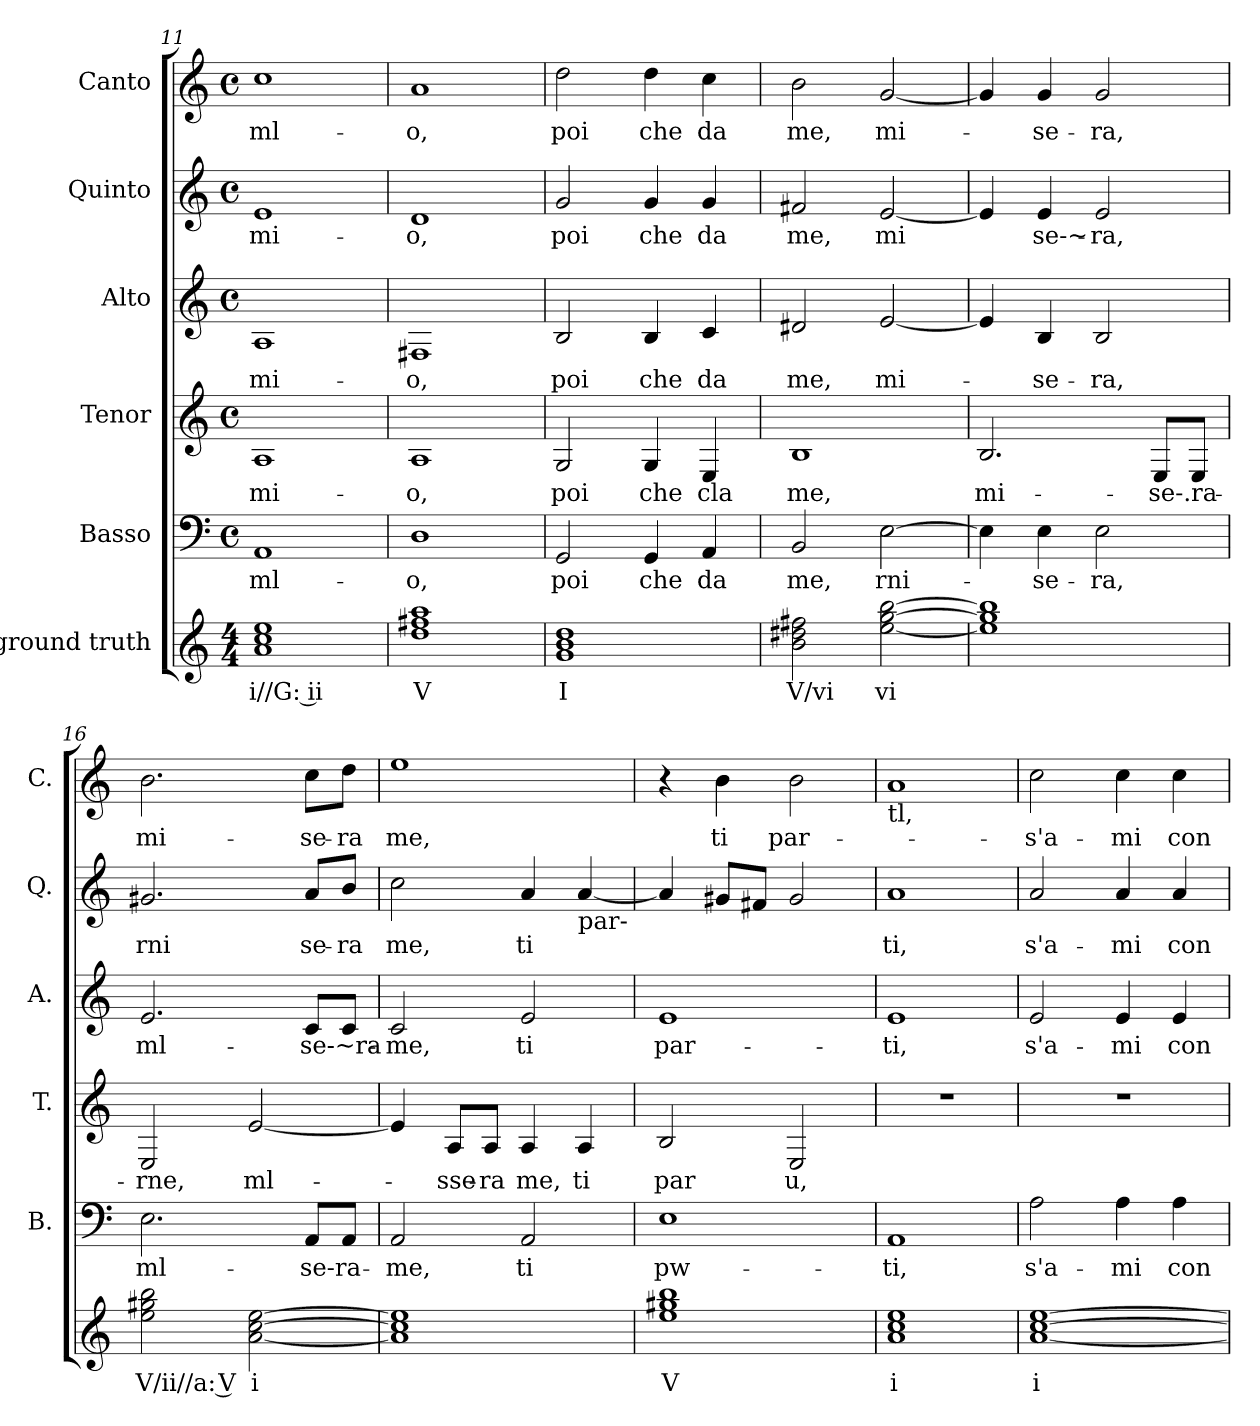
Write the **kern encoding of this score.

**kern	**text	**kern	**text	**kern	**text	**kern	**text	**kern	**text	**kern	**text
*part6	*part6	*part5	*part5	*part4	*part4	*part3	*part3	*part2	*part2	*part1	*part1
*staff6	*staff6	*staff5	*staff5	*staff4	*staff4	*staff3	*staff3	*staff2	*staff2	*staff1	*staff1
*I"ground truth	*	*I"Basso	*	*I"Tenor	*	*I"Alto	*	*I"Quinto	*	*I"Canto	*
*	*	*I'B.	*	*I'T.	*	*I'A.	*	*I'Q.	*	*I'C.	*
*	*	*clefF4	*	*clefG2	*	*clefG2	*	*clefG2	*	*clefG2	*
*k[]	*	*k[]	*	*k[]	*	*k[]	*	*k[]	*	*k[]	*
*M4/4	*	*M4/4	*	*M4/4	*	*M4/4	*	*M4/4	*	*M4/4	*
*	*	*met(c)	*	*met(c)	*	*met(c)	*	*met(c)	*	*met(c)	*
=11	=11	=11	=11	=11	=11	=11	=11	=11	=11	=11	=11
!	!	!	!LO:LY:b	!	!	!	!	!	!	!	!
!	!	!	!	!	!LO:LY:b	!	!	!	!	!	!
!	!	!	!	!	!	!	!LO:LY:b	!	!	!	!
!	!	!	!	!	!	!	!	!	!LO:LY:b	!	!
!	!	!	!	!	!	!	!	!	!	!	!LO:LY:b
1a 1cc 1ee	i//G: ii	1AA	-ml-	1A	-mi-	1A	-mi-	1e	-mi-	1cc	-ml-
!!LO:LB:g=z
=12	=12	=12	=12	=12	=12	=12	=12	=12	=12	=12	=12
!	!	!	!LO:LY:b	!	!	!	!	!	!	!	!
!	!	!	!	!	!LO:LY:b	!	!	!	!	!	!
!	!	!	!	!	!	!	!LO:LY:b	!	!	!	!
!	!	!	!	!	!	!	!	!	!LO:LY:b	!	!
!	!	!	!	!	!	!	!	!	!	!	!LO:LY:b
1dd 1ff#X 1aa	V	1D	-o,	1A	-o,	1F#X	-o,	1d	-o,	1a	-o,
=13	=13	=13	=13	=13	=13	=13	=13	=13	=13	=13	=13
!	!	!	!LO:LY:b	!	!	!	!	!	!	!	!
!	!	!	!	!	!LO:LY:b	!	!	!	!	!	!
!	!	!	!	!	!	!	!LO:LY:b	!	!	!	!
!	!	!	!	!	!	!	!	!	!LO:LY:b	!	!
!	!	!	!	!	!	!	!	!	!	!	!LO:LY:b
1g 1b 1dd	I	2GG/	-poi	2G/	-poi	2B/	-poi	2g/	-poi	2dd\	-poi
!	!	!	!LO:LY:b	!	!	!	!	!	!	!	!
!	!	!	!	!	!LO:LY:b	!	!	!	!	!	!
!	!	!	!	!	!	!	!LO:LY:b	!	!	!	!
!	!	!	!	!	!	!	!	!	!LO:LY:b	!	!
!	!	!	!	!	!	!	!	!	!	!	!LO:LY:b
.	.	4GG/	-che	4G/	-che	4B/	-che	4g/	-che	4dd\	-che
!	!	!	!LO:LY:b	!	!	!	!	!	!	!	!
!	!	!	!	!	!LO:LY:b	!	!	!	!	!	!
!	!	!	!	!	!	!	!LO:LY:b	!	!	!	!
!	!	!	!	!	!	!	!	!	!LO:LY:b	!	!
!	!	!	!	!	!	!	!	!	!	!	!LO:LY:b
.	.	4AA/	-da	4E/	-cla	4c/	-da	4g/	-da	4cc\	-da
=14	=14	=14	=14	=14	=14	=14	=14	=14	=14	=14	=14
!	!	!	!LO:LY:b	!	!	!	!	!	!	!	!
!	!	!	!	!	!LO:LY:b	!	!	!	!	!	!
!	!	!	!	!	!	!	!LO:LY:b	!	!	!	!
!	!	!	!	!	!	!	!	!	!LO:LY:b	!	!
!	!	!	!	!	!	!	!	!	!	!	!LO:LY:b
2b 2dd#X 2ff#X	V/vi	2BB/	-me,	1B	-me,	2d#X/	-me,	2f#X/	-me,	2b\	-me,
!	!	!	!LO:LY:b	!	!	!	!	!	!	!	!
!	!	!	!	!	!	!	!LO:LY:b	!	!	!	!
!	!	!	!	!	!	!	!	!	!LO:LY:b	!	!
!	!	!	!	!	!	!	!	!	!	!	!LO:LY:b
[2ee [2gg [2bb	vi	[2E\	-rni-	.	.	[2e/	-mi-	[2e/	-mi	[2g/	-mi-
=15	=15	=15	=15	=15	=15	=15	=15	=15	=15	=15	=15
!	!	!	!	!	!LO:LY:b	!	!	!	!	!	!
1ee] 1gg] 1bb]	.	4E\]	.	2.B/	-mi-	4e/]	.	4e/]	.	4g/]	.
!	!	!	!LO:LY:b	!	!	!	!	!	!	!	!
!	!	!	!	!	!	!	!LO:LY:b	!	!	!	!
!	!	!	!	!	!	!	!	!	!LO:LY:b	!	!
!	!	!	!	!	!	!	!	!	!	!	!LO:LY:b
.	.	4E\	-se--	.	.	4B/	-se-	4e/	-se-~-	4g/	-se-
!	!	!	!LO:LY:b	!	!	!	!	!	!	!	!
!	!	!	!	!	!	!	!LO:LY:b	!	!	!	!
!	!	!	!	!	!	!	!	!	!LO:LY:b	!	!
!	!	!	!	!	!	!	!	!	!	!	!LO:LY:b
.	.	2E\	-ra,	.	.	2B/	-ra,	2e/	-ra,	2g/	-ra,
!	!	!	!	!	!LO:LY:b	!	!	!	!	!	!
.	.	.	.	8E/L	-se-.ra-	.	.	.	.	.	.
.	.	.	.	8E/J	.	.	.	.	.	.	.
=16	=16	=16	=16	=16	=16	=16	=16	=16	=16	=16	=16
!	!	!	!LO:LY:b	!	!	!	!	!	!	!	!
!	!	!	!	!	!LO:LY:b	!	!	!	!	!	!
!	!	!	!	!	!	!	!LO:LY:b	!	!	!	!
!	!	!	!	!	!	!	!	!	!LO:LY:b	!	!
!	!	!	!	!	!	!	!	!	!	!	!LO:LY:b
2ee 2gg#X 2bb	V/ii//a: V	2.E\	-ml-	2E/	-rne,	2.e/	-ml-	2.g#X/	-rni	2.b\	-mi-
!	!	!	!	!	!LO:LY:b	!	!	!	!	!	!
[2a [2cc [2ee	i	.	.	[2e/	-ml-	.	.	.	.	.	.
!	!	!	!LO:LY:b	!	!	!	!	!	!	!	!
!	!	!	!	!	!	!	!LO:LY:b	!	!	!	!
!	!	!	!	!	!	!	!	!	!LO:LY:b	!	!
!	!	!	!	!	!	!	!	!	!	!	!LO:LY:b
.	.	8AA/L	-se-ra-	.	.	8c/L	-se-~ra-	8a/L	-se--	8cc\L	-se-
!	!	!	!	!	!	!	!	!	!LO:LY:b	!	!
!	!	!	!	!	!	!	!	!	!	!	!LO:LY:b
.	.	8AA/J	.	.	.	8c/J	.	8b\J	-ra	8dd\J	-ra
=17	=17	=17	=17	=17	=17	=17	=17	=17	=17	=17	=17
!	!	!	!LO:LY:b	!	!	!	!	!	!	!	!
!	!	!	!	!	!	!	!LO:LY:b	!	!	!	!
!	!	!	!	!	!	!	!	!	!LO:LY:b	!	!
!	!	!	!	!	!	!	!	!	!	!	!LO:LY:b
1a] 1cc] 1ee]	.	2AA/	-me,	4e/]	.	2c/	-me,	2cc\	-me,	1ee	-me,
!	!	!	!	!	!LO:LY:b	!	!	!	!	!	!
.	.	.	.	8A/L	-sse-	.	.	.	.	.	.
!	!	!	!	!	!LO:LY:b	!	!	!	!	!	!
.	.	.	.	8A/J	-ra	.	.	.	.	.	.
!	!	!	!LO:LY:b	!	!	!	!	!	!	!	!
!	!	!	!	!	!LO:LY:b	!	!	!	!	!	!
!	!	!	!	!	!	!	!LO:LY:b	!	!	!	!
!	!	!	!	!	!	!	!	!	!LO:LY:b	!	!
.	.	2AA/	-ti	4A/	-me,	2e/	-ti	4a/	-ti	.	.
!	!	!	!	!	!	!	!	!LO:TX:b:t=par-	!	!	!
!	!	!	!	!	!LO:LY:b	!	!	!	!	!	!
.	.	.	.	4A/	-ti	.	.	[4a/	.	.	.
=18	=18	=18	=18	=18	=18	=18	=18	=18	=18	=18	=18
!	!	!	!LO:LY:b	!	!	!	!	!	!	!	!
!	!	!	!	!	!LO:LY:b	!	!	!	!	!	!
!	!	!	!	!	!	!	!LO:LY:b	!	!	!	!
1ee 1gg#X 1bb	V	1E	-pw-	2B/	-par	1e	-par-	4a/]	.	4r	.
!	!	!	!	!	!	!	!	!	!	!	!LO:LY:b
.	.	.	.	.	.	.	.	8g#X/L	.	4b\	-ti
.	.	.	.	.	.	.	.	8f#X/J	.	.	.
!	!	!	!	!	!LO:LY:b	!	!	!	!	!	!
!	!	!	!	!	!	!	!	!	!	!	!LO:LY:b
.	.	.	.	2E/	-u,	.	.	2g#/	.	2b\	-par-
=19	=19	=19	=19	=19	=19	=19	=19	=19	=19	=19	=19
!	!	!	!LO:LY:b	!	!	!	!	!	!	!	!
!	!	!	!	!	!	!	!LO:LY:b	!	!	!	!
!	!	!	!	!	!	!	!	!	!	!LO:TX:b:t=tl,	!
!	!	!	!	!	!	!	!	!	!LO:LY:b	!	!
1a 1cc 1ee	i	1AA	-ti,	1r	.	1e	-ti,	1a	-ti,	1a	.
=20	=20	=20	=20	=20	=20	=20	=20	=20	=20	=20	=20
!	!	!	!LO:LY:b	!	!	!	!	!	!	!	!
!	!	!	!	!	!	!	!LO:LY:b	!	!	!	!
!	!	!	!	!	!	!	!	!	!LO:LY:b	!	!
!	!	!	!	!	!	!	!	!	!	!	!LO:LY:b
[1a [1cc [1ee	i	2A\	-s'a-	1r	.	2e/	-s'a-	2a/	-s'a-	2cc\	-s'a-
!	!	!	!LO:LY:b	!	!	!	!	!	!	!	!
!	!	!	!	!	!	!	!LO:LY:b	!	!	!	!
!	!	!	!	!	!	!	!	!	!LO:LY:b	!	!
!	!	!	!	!	!	!	!	!	!	!	!LO:LY:b
.	.	4A\	-mi	.	.	4e/	-mi	4a/	-mi	4cc\	-mi
!	!	!	!LO:LY:b	!	!	!	!	!	!	!	!
!	!	!	!	!	!	!	!LO:LY:b	!	!	!	!
!	!	!	!	!	!	!	!	!	!LO:LY:b	!	!
!	!	!	!	!	!	!	!	!	!	!	!LO:LY:b
.	.	4A\	-con-	.	.	4e/	-con-	4a/	-con-	4cc\	-con-
=	=	=	=	=	=	=	=	=	=	=	=
*-	*-	*-	*-	*-	*-	*-	*-	*-	*-	*-	*-
